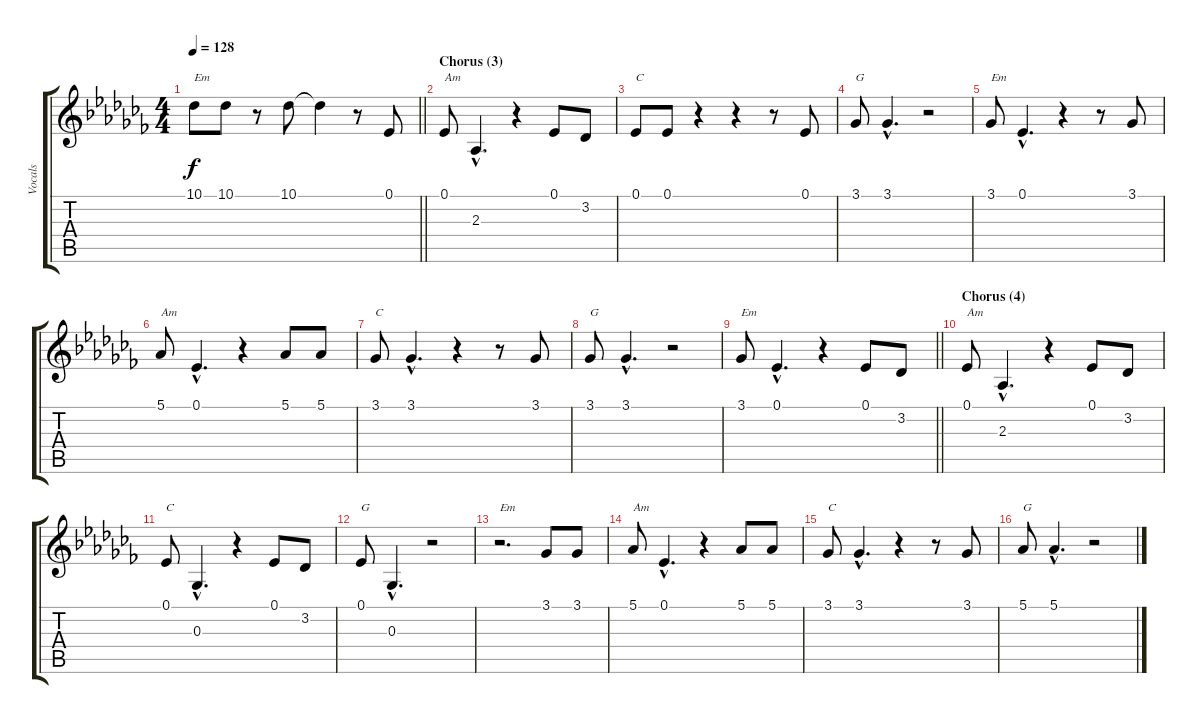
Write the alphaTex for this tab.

\track ("Vocals" "Vocals") {instrument sopranosax}
\staff {score tabs}
\tuning (Eb4 Bb3 Gb3 Db3 Ab2 Eb2) {hide}
\ts (4 4)
\tempo 128
\clef g2
\barLineRight lightlight
\ks abminor
10.1.8{txt "Em" dy f} 10.1.8 r.8 10.1.8 10.1{t}.4 r.8 0.1.8 |
\section ("" "Chorus (3)")
0.1.8{txt "Am"} 2.3{hac}.4{d} r.4 0.1.8 3.2.8 |
0.1.8{txt "C"} 0.1.8 r.4 r.4 r.8 0.1.8 |
3.1.8{txt "G"} 3.1{hac}.4{d} r.2 |
3.1.8{txt "Em"} 0.1{hac}.4{d} r.4 r.8 3.1.8 |
5.1.8{txt "Am"} 0.1{hac}.4{d} r.4 5.1.8 5.1.8 |
3.1.8{txt "C"} 3.1{hac}.4{d} r.4 r.8 3.1.8 |
3.1.8{txt "G"} 3.1{hac}.4{d} r.2 |
\barLineRight lightlight
3.1.8{txt "Em"} 0.1{hac}.4{d} r.4 0.1.8 3.2.8 |
\section ("" "Chorus (4)")
0.1.8{txt "Am"} 2.3{hac}.4{d} r.4 0.1.8 3.2.8 |
0.1.8{txt "C"} 0.3{hac}.4{d} r.4 0.1.8 3.2.8 |
0.1.8{txt "G"} 0.3{hac}.4{d} r.2 |
r.2{d txt "Em"} 3.1.8 3.1.8 |
5.1.8{txt "Am"} 0.1{hac}.4{d} r.4 5.1.8 5.1.8 |
3.1.8{txt "C"} 3.1{hac}.4{d} r.4 r.8 3.1.8 |
5.1.8{txt "G"} 5.1{hac}.4{d} r.2
